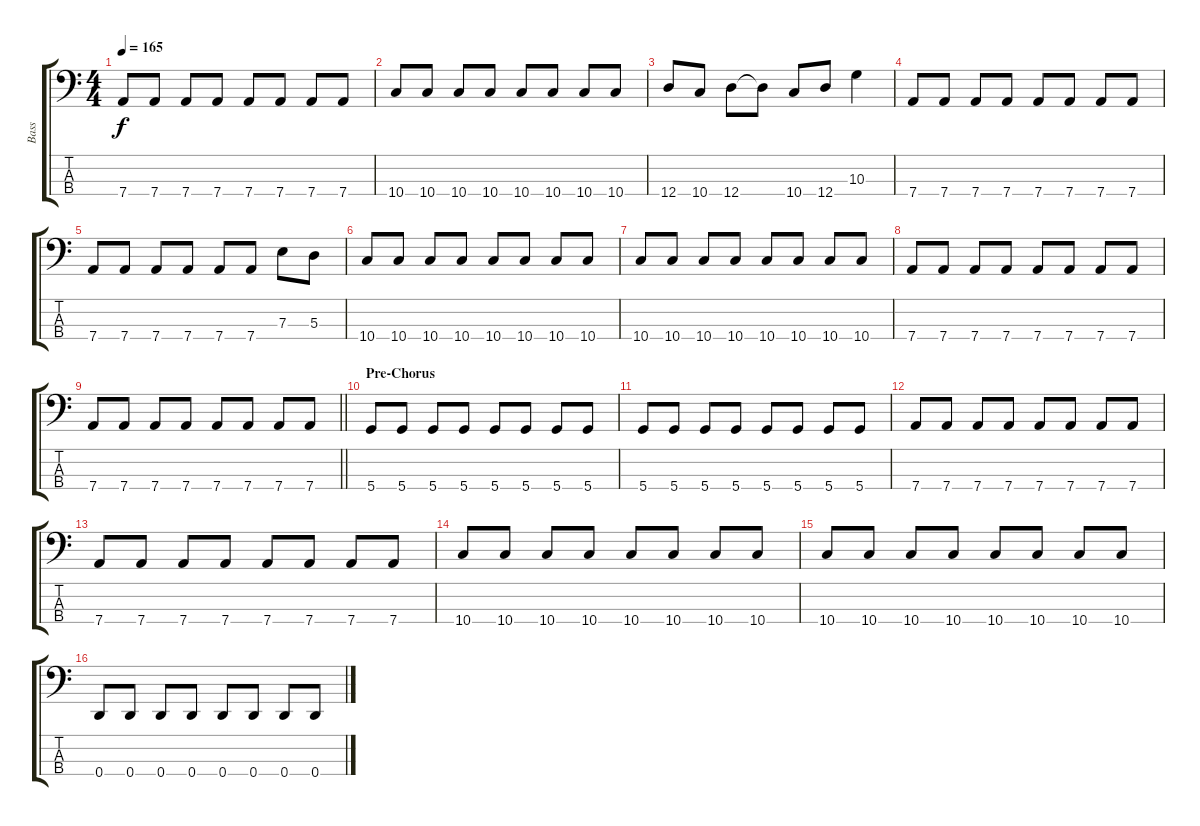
\track ("Bass" "Bass") {instrument electricbassfinger}
\staff {score tabs}
\tuning (G2 D2 A1 D1) {hide}
\ts (4 4)
\tempo 165
\clef f4
\ks c
7.4.8{dy f} 7.4.8 7.4.8 7.4.8 7.4.8 7.4.8 7.4.8 7.4.8 |
10.4.8 10.4.8 10.4.8 10.4.8 10.4.8 10.4.8 10.4.8 10.4.8 |
12.4.8 10.4.8 12.4.8 12.4{t}.8 10.4.8 12.4.8 10.3.4 |
7.4.8 7.4.8 7.4.8 7.4.8 7.4.8 7.4.8 7.4.8 7.4.8 |
7.4.8 7.4.8 7.4.8 7.4.8 7.4.8 7.4.8 7.3.8 5.3.8 |
10.4.8 10.4.8 10.4.8 10.4.8 10.4.8 10.4.8 10.4.8 10.4.8 |
10.4.8 10.4.8 10.4.8 10.4.8 10.4.8 10.4.8 10.4.8 10.4.8 |
7.4.8 7.4.8 7.4.8 7.4.8 7.4.8 7.4.8 7.4.8 7.4.8 |
\barLineRight lightlight
7.4.8 7.4.8 7.4.8 7.4.8 7.4.8 7.4.8 7.4.8 7.4.8 |
\section ("" "Pre-Chorus")
5.4.8 5.4.8 5.4.8 5.4.8 5.4.8 5.4.8 5.4.8 5.4.8 |
5.4.8 5.4.8 5.4.8 5.4.8 5.4.8 5.4.8 5.4.8 5.4.8 |
7.4.8 7.4.8 7.4.8 7.4.8 7.4.8 7.4.8 7.4.8 7.4.8 |
7.4.8 7.4.8 7.4.8 7.4.8 7.4.8 7.4.8 7.4.8 7.4.8 |
10.4.8 10.4.8 10.4.8 10.4.8 10.4.8 10.4.8 10.4.8 10.4.8 |
10.4.8 10.4.8 10.4.8 10.4.8 10.4.8 10.4.8 10.4.8 10.4.8 |
0.4.8 0.4.8 0.4.8 0.4.8 0.4.8 0.4.8 0.4.8 0.4.8
